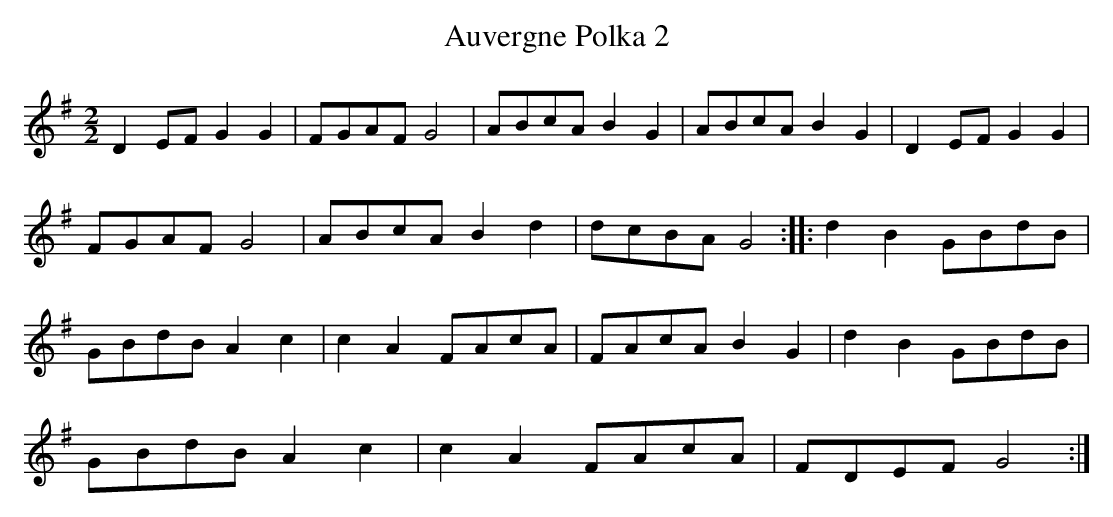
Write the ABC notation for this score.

X:1
T:Auvergne Polka 2
M:2/2
L:1/4
K:G
DE/F/ GG | F/G/A/F/ G2 | A/B/c/A/ BG | A/B/c/A/ BG |  DE/F/ GG |
F/G/A/F/ G2 | A/B/c/A/ Bd | d/c/B/A/ G2 :: dB G/B/d/B/ |
G/B/d/B/ Ac | cA F/A/c/A/ | F/A/c/A/ BG | dB G/B/d/B/ |
G/B/d/B/ Ac | cA F/A/c/A/ | F/D/E/F/ G2 :|
